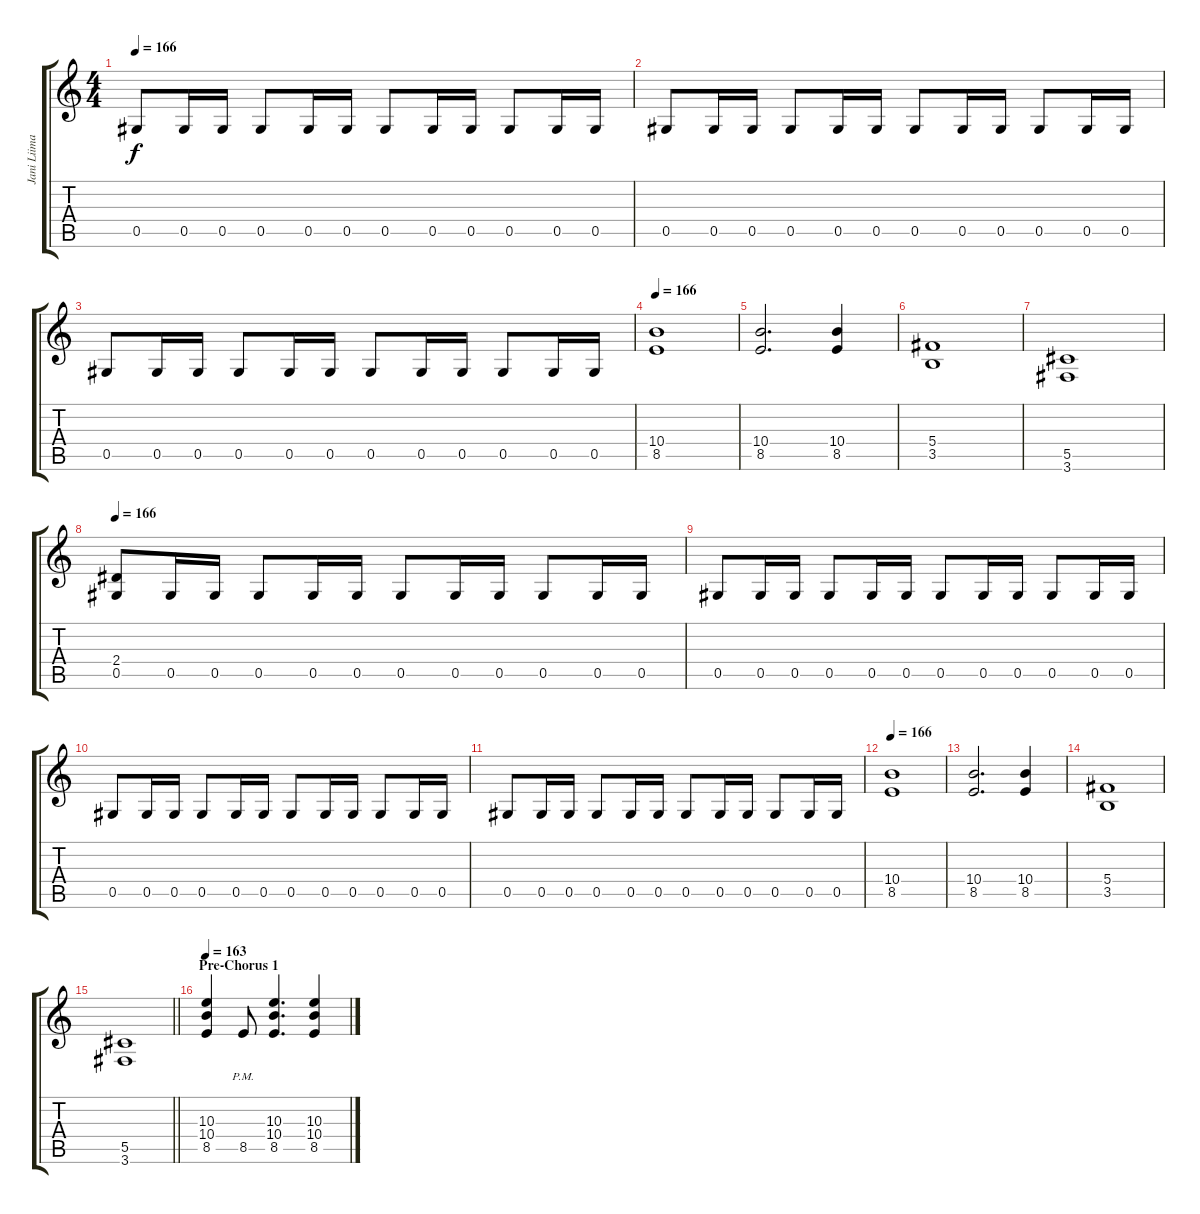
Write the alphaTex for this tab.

\track ("Jani Liimatainen" "Jani Liima") {mute instrument distortionguitar}
\staff {score tabs}
\tuning (Eb4 Bb3 Gb3 Db3 Ab2 Eb2) {hide}
\ts (4 4)
\tempo 166
\clef g2
\ks c
0.5.8{dy f} 0.5.16 0.5.16 0.5.8 0.5.16 0.5.16 0.5.8 0.5.16 0.5.16 0.5.8 0.5.16 0.5.16 |
0.5.8 0.5.16 0.5.16 0.5.8 0.5.16 0.5.16 0.5.8 0.5.16 0.5.16 0.5.8 0.5.16 0.5.16 |
0.5.8 0.5.16 0.5.16 0.5.8 0.5.16 0.5.16 0.5.8 0.5.16 0.5.16 0.5.8 0.5.16 0.5.16 |
\tempo 166
(10.4 8.5).1 |
(10.4 8.5).2{d} (10.4 8.5).4 |
(5.4 3.5).1 |
(5.5 3.6).1 |
\tempo 163
\tempo 166
(2.4 0.5).8 0.5.16 0.5.16 0.5.8 0.5.16 0.5.16 0.5.8 0.5.16 0.5.16 0.5.8 0.5.16 0.5.16 |
0.5.8 0.5.16 0.5.16 0.5.8 0.5.16 0.5.16 0.5.8 0.5.16 0.5.16 0.5.8 0.5.16 0.5.16 |
0.5.8 0.5.16 0.5.16 0.5.8 0.5.16 0.5.16 0.5.8 0.5.16 0.5.16 0.5.8 0.5.16 0.5.16 |
0.5.8 0.5.16 0.5.16 0.5.8 0.5.16 0.5.16 0.5.8 0.5.16 0.5.16 0.5.8 0.5.16 0.5.16 |
\tempo 166
(10.4 8.5).1 |
(10.4 8.5).2{d} (10.4 8.5).4 |
(5.4 3.5).1 |
\barLineRight lightlight
(5.5 3.6).1 |
\section ("" "Pre-Chorus 1")
\tempo 163
(10.3 10.4 8.5).4 8.5{pm}.8 (10.3 10.4 8.5).4{d} (10.3 10.4 8.5).4
